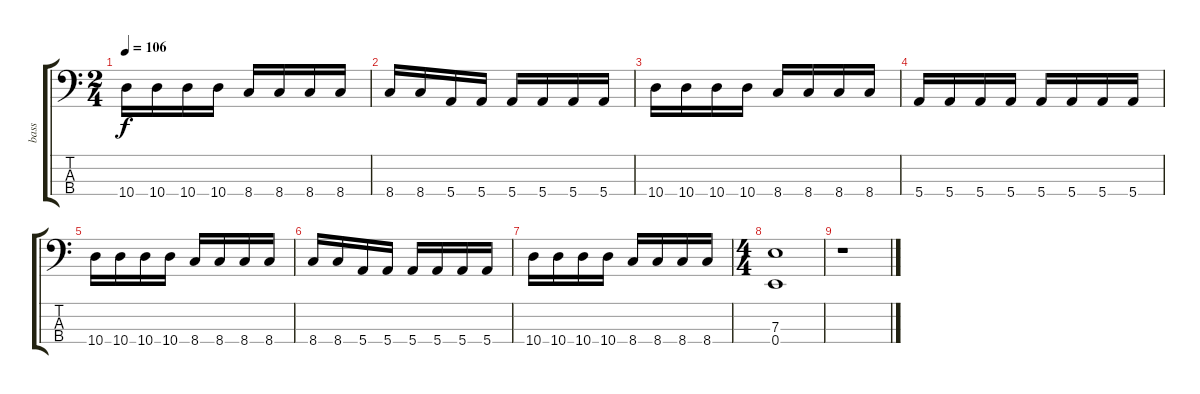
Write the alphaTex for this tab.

\track ("bass" "bass") {instrument electricbassfinger}
\staff {score tabs}
\tuning (G2 D2 A1 E1) {hide}
\ts (2 4)
\tempo 106
\clef f4
\ks c
10.4.16{dy f} 10.4.16 10.4.16 10.4.16 8.4.16 8.4.16 8.4.16 8.4.16 |
8.4.16 8.4.16 5.4.16 5.4.16 5.4.16 5.4.16 5.4.16 5.4.16 |
10.4.16 10.4.16 10.4.16 10.4.16 8.4.16 8.4.16 8.4.16 8.4.16 |
5.4.16 5.4.16 5.4.16 5.4.16 5.4.16 5.4.16 5.4.16 5.4.16 |
10.4.16 10.4.16 10.4.16 10.4.16 8.4.16 8.4.16 8.4.16 8.4.16 |
8.4.16 8.4.16 5.4.16 5.4.16 5.4.16 5.4.16 5.4.16 5.4.16 |
10.4.16 10.4.16 10.4.16 10.4.16 8.4.16 8.4.16 8.4.16 8.4.16 |
\ts (4 4)
(7.3 0.4).1 |
r.1
